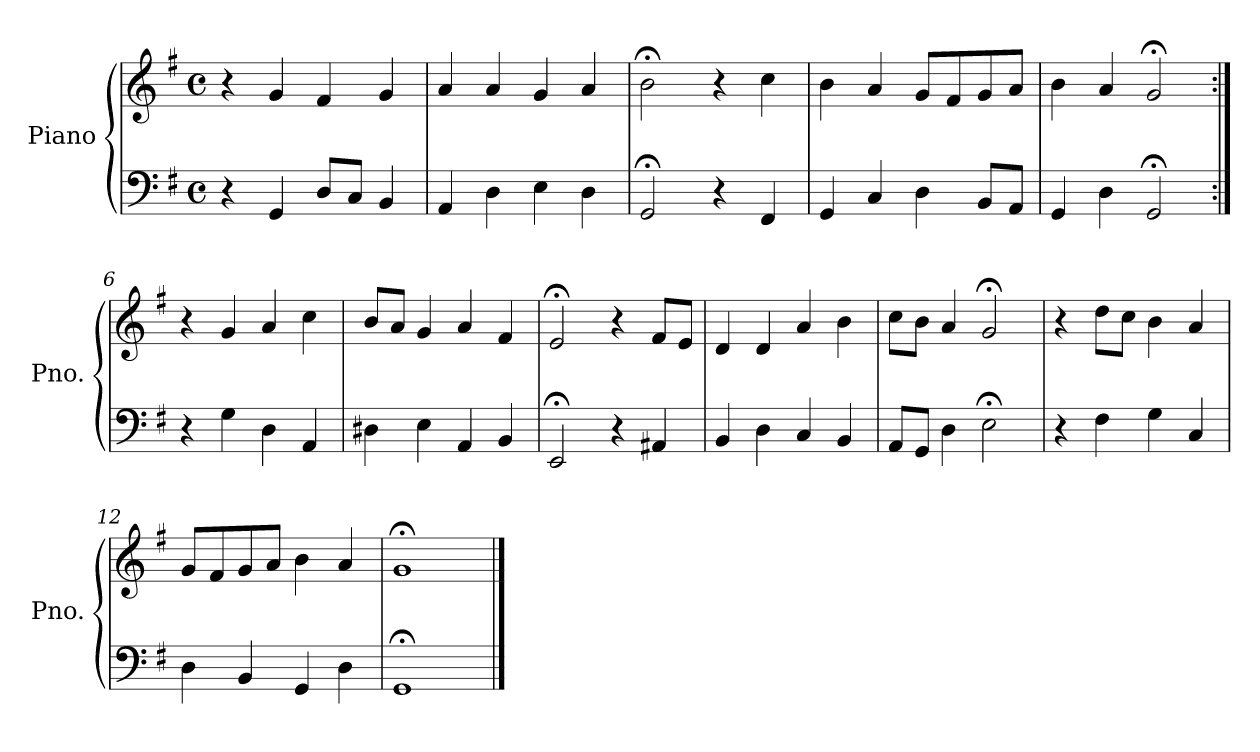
**kern	**kern
*part1	*part1
*staff2	*staff1
*I"Piano	*
*I'Pno.	*
*clefF4	*clefG2
*k[f#]	*k[f#]
*M4/4	*M4/4
*met(c)	*met(c)
=1	=1
4r	4r
4GG/	4g/
8D/L	4f#/
8C/J	.
4BB/	4g/
=2	=2
4AA/	4a/
4D\	4a/
4E\	4g/
4D\	4a/
=3	=3
2GG;</	2b;<\
4r	4r
4FF#/	4cc\
=4	=4
4GG/	4b\
4C/	4a/
4D\	8g/L
.	8f#/
8BB/L	8g/
8AA/J	8a/J
=5	=5
4GG/	4b\
4D\	4a/
2GG;</	2g;</
=6:|!	=6:|!
4r	4r
4G\	4g/
4D\	4a/
4AA/	4cc\
=7	=7
4D#X\	8b/L
.	8a/J
4E\	4g/
4AA/	4a/
4BB/	4f#/
!!LO:LB:g=z
=8	=8
2EE;</	2e;</
4r	4r
4AA#X/	8f#/L
.	8e/J
=9	=9
4BB/	4d/
4D\	4d/
4C/	4a/
4BB/	4b\
=10	=10
8AA/L	8cc\L
8GG/J	8b\J
4D\	4a/
2E;<\	2g;</
=11	=11
4r	4r
4F#\	8dd\L
.	8cc\J
4G\	4b\
4C/	4a/
=12	=12
4D\	8g/L
.	8f#/
4BB/	8g/
.	8a/J
4GG/	4b\
4D\	4a/
=13	=13
1GG;<	1g;<
==	==
*-	*-
